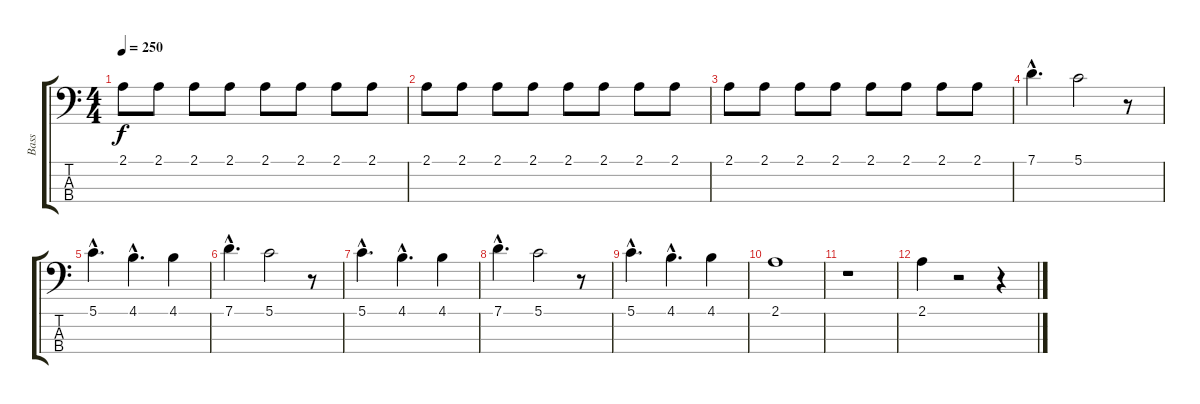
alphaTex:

\track ("Bass" "Bass") {instrument electricbasspick}
\staff {score tabs}
\tuning (G2 D2 A1 E1) {hide}
\ts (4 4)
\tempo 250
\clef f4
\ks c
2.1.8{dy f} 2.1.8 2.1.8 2.1.8 2.1.8 2.1.8 2.1.8 2.1.8 |
2.1.8 2.1.8 2.1.8 2.1.8 2.1.8 2.1.8 2.1.8 2.1.8 |
2.1.8 2.1.8 2.1.8 2.1.8 2.1.8 2.1.8 2.1.8 2.1.8 |
7.1{hac}.4{d} 5.1.2 r.8 |
5.1{hac}.4{d} 4.1{hac}.4{d} 4.1.4 |
7.1{hac}.4{d} 5.1.2 r.8 |
5.1{hac}.4{d} 4.1{hac}.4{d} 4.1.4 |
7.1{hac}.4{d} 5.1.2 r.8 |
5.1{hac}.4{d} 4.1{hac}.4{d} 4.1.4 |
2.1.1 |
r.1 |
2.1.4 r.2 r.4
